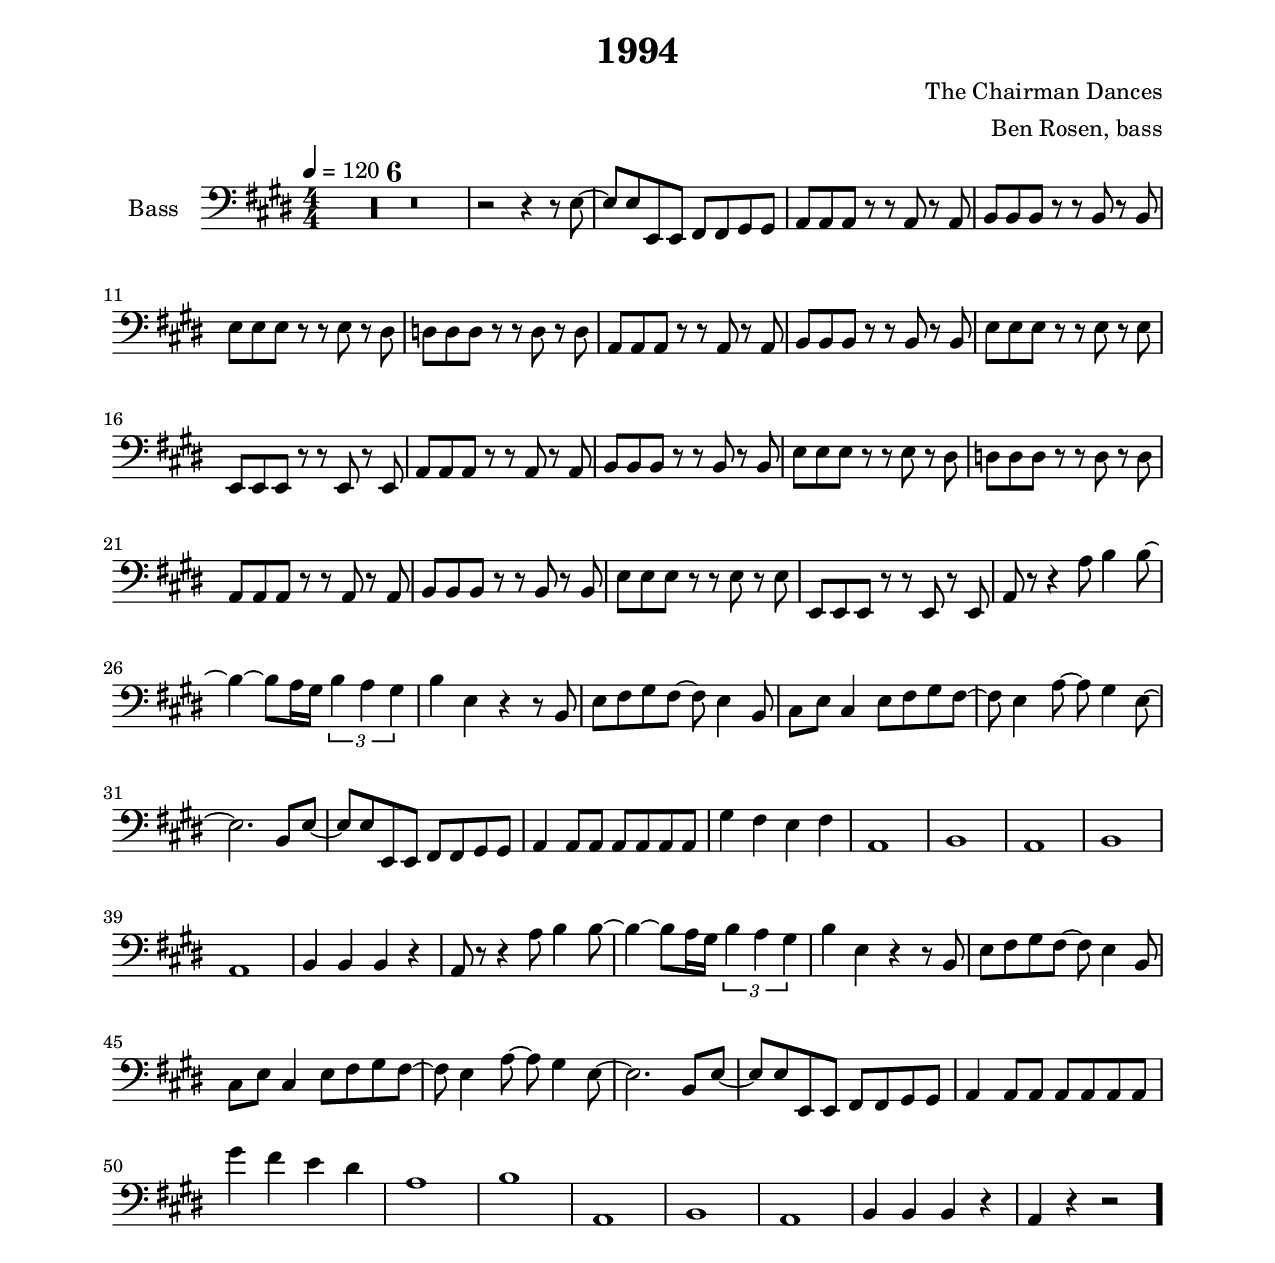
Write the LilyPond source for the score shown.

\version "2.24.1"

\include "settings.ily"

\header {
  title = "1994"
  composer = "The Chairman Dances"
  arranger = "Ben Rosen, bass"
}

music = \relative c {
    \clef "bass"
    \tempo 4 = 120
    \key e \major

    | R1 * 6

    r2 r4 r8 e8 ~
    e8 e8 e,8 e8 fs8 fs8 gs8 gs8
    a8 a8 a8 r8 r8 a8 r8 a8
    b8 b8 b8 r8 r8 b8 r8 b8
    e8 e8 e8 r8 r8 e8 r8 ds8
    d8 d8 d8 r8 r8 d8 r8 d8
    a8 a8 a8 r8 r8 a8 r8 a8
    b8 b8 b8 r8 r8 b8 r8 b8
    e8 e8 e8 r8 r8 e8 r8 e8
    e,8 e8 e8 r8 r8 e8 r8 e8
    a8 a8 a8 r8 r8 a8 r8 a8
    b8 b8 b8 r8 r8 b8 r8 b8
    e8 e8 e8 r8 r8 e8 r8 ds8
    d8 d8 d8 r8 r8 d8 r8 d8
    a8 a8 a8 r8 r8 a8 r8 a8
    b8 b8 b8 r8 r8 b8 r8 b8
    e8 e8 e8 r8 r8 e8 r8 e8
    e,8 e8 e8 r8 r8 e8 r8 e8
    a8 r8 r4 a'8 b4 b8 ~
    b4 ~ b8 a16 gs16 \times 2/3 {
        b4 a4 gs4 }

    b4 e,4 r4 r8 b8
    e8 fs8 gs8 fs8 ~ fs8 e4 b8
    cs8 e8 cs4 e8 fs8 gs8 fs8 ~
    fs8 e4 a8 ~ a8 gs4 e8 ~
    e2. b8 e8 ~
    e8 e8 e,8 e8 fs8 fs8 gs8 gs8
    a4 a8 a8 a8 a8 a8 a8
    gs'4 fs4 e4 fs4
    a,1
    b1
    a1
    b1
    a1
    b4 b4 b4 r4
    a8 r8 r4 a'8 b4 b8 ~
    b4 ~ b8 a16 gs16 \times 2/3 {
        b4 a4 gs4 }

    b4 e,4 r4 r8 b8
    e8 fs8 gs8 fs8 ~ fs8 e4 b8
    cs8 e8 cs4 e8 fs8 gs8 fs8 ~
    fs8 e4 a8 ~ a8 gs4 e8 ~
    e2. b8 e8 ~
    e8 e8 e,8 e8 fs8 fs8 gs8 gs8
    a4 a8 a8 a8 a8 a8 a8
    gs''4 fs4 e4 ds4
    a1
    b1
    a,1
    b1
    a1
    b4 b4 b4 r4
    a4 r4 r2 \bar "."
}

\score {
  \new Staff \with {
    instrumentName = "Bass"
    \numericTimeSignature
  } {
    \compressMMRests
    \music
  }
}
